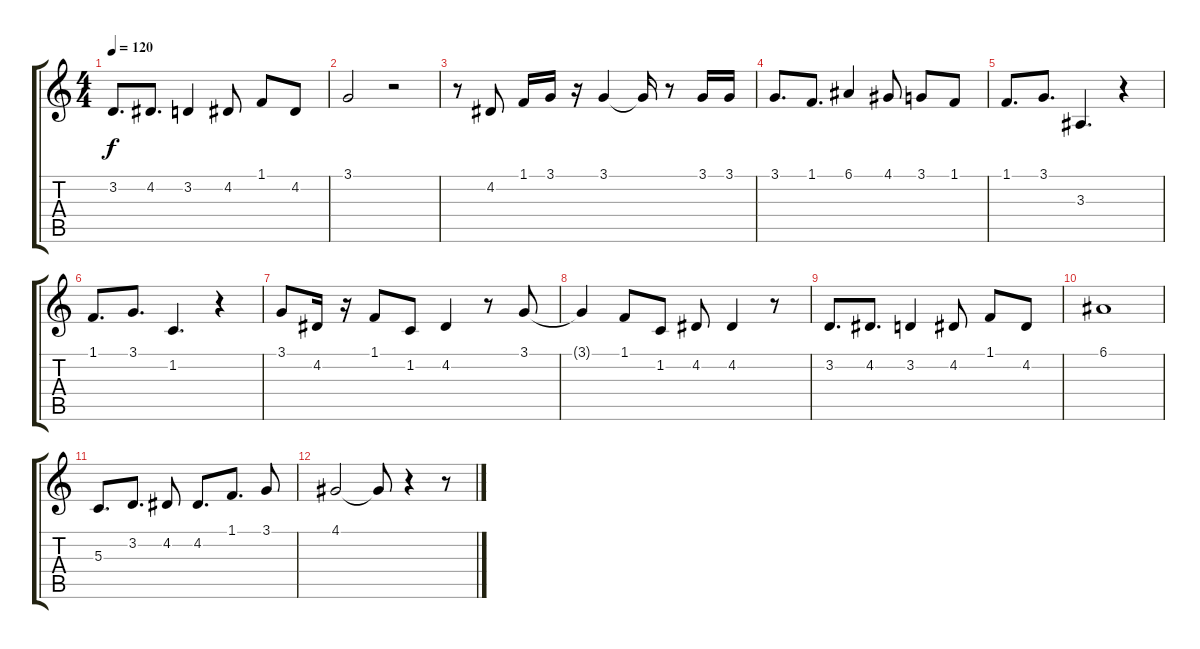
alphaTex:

\track "" {instrument pad1newage}
\staff {score tabs}
\tuning (E4 B3 G3 D3 A2 E2) {hide}
\ts (4 4)
\tempo 120
\clef g2
\ks c
3.2.8{d dy f} 4.2.8{d} 3.2.4 4.2.8 1.1.8 4.2.8 |
3.1.2 r.2 |
r.8 4.2.8 1.1.16 3.1.16 r.16 3.1.4 3.1{t}.16 r.8 3.1.16 3.1.16 |
3.1.8{d} 1.1.8{d} 6.1.4 4.1.8 3.1.8 1.1.8 |
1.1.8{d} 3.1.8{d} 3.3.4{d} r.4 |
1.1.8{d} 3.1.8{d} 1.2.4{d} r.4 |
3.1.8 4.2.16 r.16 1.1.8 1.2.8 4.2.4 r.8 3.1.8 |
3.1{t}.4 1.1.8 1.2.8 4.2.8 4.2.4 r.8 |
3.2.8{d} 4.2.8{d} 3.2.4 4.2.8 1.1.8 4.2.8 |
6.1.1 |
5.3.8{d} 3.2.8{d} 4.2.8 4.2.8{d} 1.1.8{d} 3.1.8 |
4.1.2 4.1{t}.8 r.4 r.8
